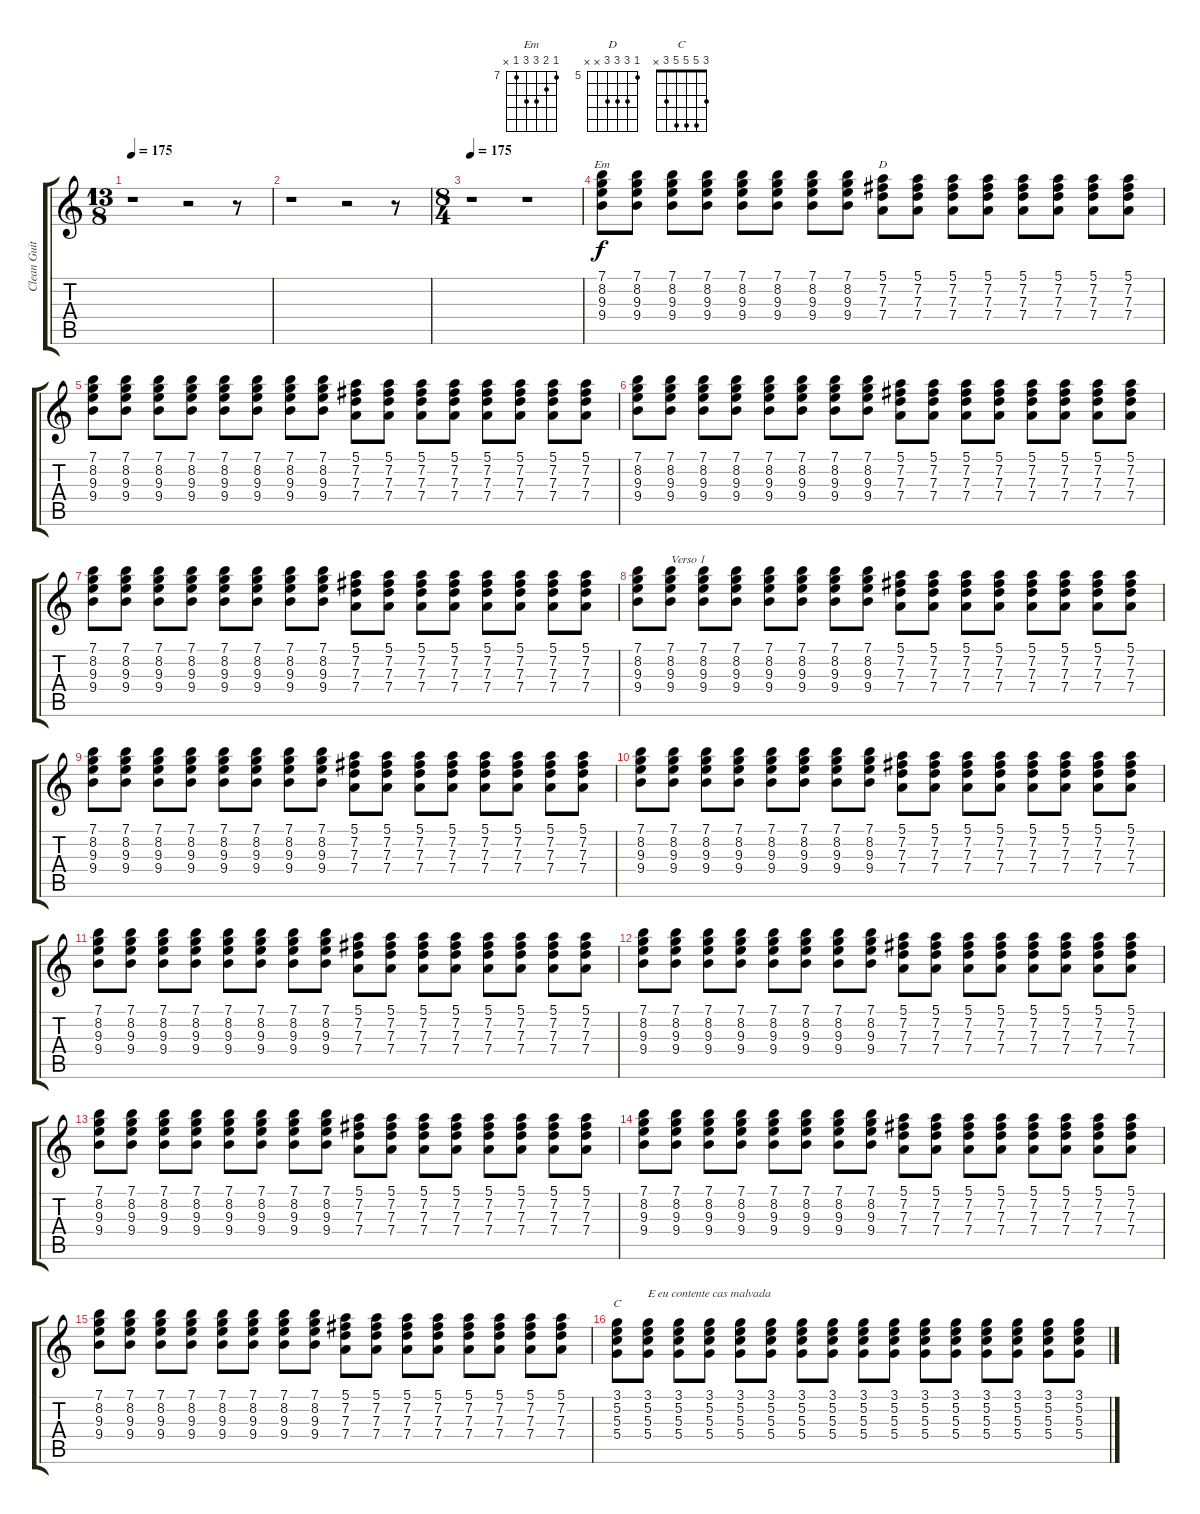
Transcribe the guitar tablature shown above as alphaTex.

\track ("Clean Guitar" "Clean Guit") {instrument electricguitarclean}
\staff {score tabs}
\tuning (E4 B3 G3 D3 A2 E2) {hide}
\chord ("Em" 7 8 9 9 7 x) {firstfret 7}
\chord ("D" 5 7 7 7 x x) {firstfret 5}
\chord ("C" 3 5 5 5 3 x)
\ts (13 8)
\tempo 175
\tempo 120
\tempo 175
\clef g2
\ks c
r.1{dy f instrument electricguitarclean} r.2 r.8 |
r.1 r.2 r.8 |
\ts (8 4)
\tempo 175
r.1 r.1 |
(7.1 8.2 9.3 9.4).8{ch "Em"} (7.1 8.2 9.3 9.4).8 (7.1 8.2 9.3 9.4).8 (7.1 8.2 9.3 9.4).8 (7.1 8.2 9.3 9.4).8 (7.1 8.2 9.3 9.4).8 (7.1 8.2 9.3 9.4).8 (7.1 8.2 9.3 9.4).8 (5.1 7.2 7.3 7.4).8{ch "D"} (5.1 7.2 7.3 7.4).8 (5.1 7.2 7.3 7.4).8 (5.1 7.2 7.3 7.4).8 (5.1 7.2 7.3 7.4).8 (5.1 7.2 7.3 7.4).8 (5.1 7.2 7.3 7.4).8 (5.1 7.2 7.3 7.4).8 |
(7.1 8.2 9.3 9.4).8 (7.1 8.2 9.3 9.4).8 (7.1 8.2 9.3 9.4).8 (7.1 8.2 9.3 9.4).8 (7.1 8.2 9.3 9.4).8 (7.1 8.2 9.3 9.4).8 (7.1 8.2 9.3 9.4).8 (7.1 8.2 9.3 9.4).8 (5.1 7.2 7.3 7.4).8 (5.1 7.2 7.3 7.4).8 (5.1 7.2 7.3 7.4).8 (5.1 7.2 7.3 7.4).8 (5.1 7.2 7.3 7.4).8 (5.1 7.2 7.3 7.4).8 (5.1 7.2 7.3 7.4).8 (5.1 7.2 7.3 7.4).8 |
(7.1 8.2 9.3 9.4).8 (7.1 8.2 9.3 9.4).8 (7.1 8.2 9.3 9.4).8 (7.1 8.2 9.3 9.4).8 (7.1 8.2 9.3 9.4).8 (7.1 8.2 9.3 9.4).8 (7.1 8.2 9.3 9.4).8 (7.1 8.2 9.3 9.4).8 (5.1 7.2 7.3 7.4).8 (5.1 7.2 7.3 7.4).8 (5.1 7.2 7.3 7.4).8 (5.1 7.2 7.3 7.4).8 (5.1 7.2 7.3 7.4).8 (5.1 7.2 7.3 7.4).8 (5.1 7.2 7.3 7.4).8 (5.1 7.2 7.3 7.4).8 |
(7.1 8.2 9.3 9.4).8 (7.1 8.2 9.3 9.4).8 (7.1 8.2 9.3 9.4).8 (7.1 8.2 9.3 9.4).8 (7.1 8.2 9.3 9.4).8 (7.1 8.2 9.3 9.4).8 (7.1 8.2 9.3 9.4).8 (7.1 8.2 9.3 9.4).8 (5.1 7.2 7.3 7.4).8 (5.1 7.2 7.3 7.4).8 (5.1 7.2 7.3 7.4).8 (5.1 7.2 7.3 7.4).8 (5.1 7.2 7.3 7.4).8 (5.1 7.2 7.3 7.4).8 (5.1 7.2 7.3 7.4).8 (5.1 7.2 7.3 7.4).8 |
(7.1 8.2 9.3 9.4).8 (7.1 8.2 9.3 9.4).8{txt "Verso 1"} (7.1 8.2 9.3 9.4).8 (7.1 8.2 9.3 9.4).8 (7.1 8.2 9.3 9.4).8 (7.1 8.2 9.3 9.4).8 (7.1 8.2 9.3 9.4).8 (7.1 8.2 9.3 9.4).8 (5.1 7.2 7.3 7.4).8 (5.1 7.2 7.3 7.4).8 (5.1 7.2 7.3 7.4).8 (5.1 7.2 7.3 7.4).8 (5.1 7.2 7.3 7.4).8 (5.1 7.2 7.3 7.4).8 (5.1 7.2 7.3 7.4).8 (5.1 7.2 7.3 7.4).8 |
(7.1 8.2 9.3 9.4).8 (7.1 8.2 9.3 9.4).8 (7.1 8.2 9.3 9.4).8 (7.1 8.2 9.3 9.4).8 (7.1 8.2 9.3 9.4).8 (7.1 8.2 9.3 9.4).8 (7.1 8.2 9.3 9.4).8 (7.1 8.2 9.3 9.4).8 (5.1 7.2 7.3 7.4).8 (5.1 7.2 7.3 7.4).8 (5.1 7.2 7.3 7.4).8 (5.1 7.2 7.3 7.4).8 (5.1 7.2 7.3 7.4).8 (5.1 7.2 7.3 7.4).8 (5.1 7.2 7.3 7.4).8 (5.1 7.2 7.3 7.4).8 |
(7.1 8.2 9.3 9.4).8 (7.1 8.2 9.3 9.4).8 (7.1 8.2 9.3 9.4).8 (7.1 8.2 9.3 9.4).8 (7.1 8.2 9.3 9.4).8 (7.1 8.2 9.3 9.4).8 (7.1 8.2 9.3 9.4).8 (7.1 8.2 9.3 9.4).8 (5.1 7.2 7.3 7.4).8 (5.1 7.2 7.3 7.4).8 (5.1 7.2 7.3 7.4).8 (5.1 7.2 7.3 7.4).8 (5.1 7.2 7.3 7.4).8 (5.1 7.2 7.3 7.4).8 (5.1 7.2 7.3 7.4).8 (5.1 7.2 7.3 7.4).8 |
(7.1 8.2 9.3 9.4).8 (7.1 8.2 9.3 9.4).8 (7.1 8.2 9.3 9.4).8 (7.1 8.2 9.3 9.4).8 (7.1 8.2 9.3 9.4).8 (7.1 8.2 9.3 9.4).8 (7.1 8.2 9.3 9.4).8 (7.1 8.2 9.3 9.4).8 (5.1 7.2 7.3 7.4).8 (5.1 7.2 7.3 7.4).8 (5.1 7.2 7.3 7.4).8 (5.1 7.2 7.3 7.4).8 (5.1 7.2 7.3 7.4).8 (5.1 7.2 7.3 7.4).8 (5.1 7.2 7.3 7.4).8 (5.1 7.2 7.3 7.4).8 |
(7.1 8.2 9.3 9.4).8 (7.1 8.2 9.3 9.4).8 (7.1 8.2 9.3 9.4).8 (7.1 8.2 9.3 9.4).8 (7.1 8.2 9.3 9.4).8 (7.1 8.2 9.3 9.4).8 (7.1 8.2 9.3 9.4).8 (7.1 8.2 9.3 9.4).8 (5.1 7.2 7.3 7.4).8 (5.1 7.2 7.3 7.4).8 (5.1 7.2 7.3 7.4).8 (5.1 7.2 7.3 7.4).8 (5.1 7.2 7.3 7.4).8 (5.1 7.2 7.3 7.4).8 (5.1 7.2 7.3 7.4).8 (5.1 7.2 7.3 7.4).8 |
(7.1 8.2 9.3 9.4).8 (7.1 8.2 9.3 9.4).8 (7.1 8.2 9.3 9.4).8 (7.1 8.2 9.3 9.4).8 (7.1 8.2 9.3 9.4).8 (7.1 8.2 9.3 9.4).8 (7.1 8.2 9.3 9.4).8 (7.1 8.2 9.3 9.4).8 (5.1 7.2 7.3 7.4).8 (5.1 7.2 7.3 7.4).8 (5.1 7.2 7.3 7.4).8 (5.1 7.2 7.3 7.4).8 (5.1 7.2 7.3 7.4).8 (5.1 7.2 7.3 7.4).8 (5.1 7.2 7.3 7.4).8 (5.1 7.2 7.3 7.4).8 |
(7.1 8.2 9.3 9.4).8 (7.1 8.2 9.3 9.4).8 (7.1 8.2 9.3 9.4).8 (7.1 8.2 9.3 9.4).8 (7.1 8.2 9.3 9.4).8 (7.1 8.2 9.3 9.4).8 (7.1 8.2 9.3 9.4).8 (7.1 8.2 9.3 9.4).8 (5.1 7.2 7.3 7.4).8 (5.1 7.2 7.3 7.4).8 (5.1 7.2 7.3 7.4).8 (5.1 7.2 7.3 7.4).8 (5.1 7.2 7.3 7.4).8 (5.1 7.2 7.3 7.4).8 (5.1 7.2 7.3 7.4).8 (5.1 7.2 7.3 7.4).8 |
(7.1 8.2 9.3 9.4).8 (7.1 8.2 9.3 9.4).8 (7.1 8.2 9.3 9.4).8 (7.1 8.2 9.3 9.4).8 (7.1 8.2 9.3 9.4).8 (7.1 8.2 9.3 9.4).8 (7.1 8.2 9.3 9.4).8 (7.1 8.2 9.3 9.4).8 (5.1 7.2 7.3 7.4).8 (5.1 7.2 7.3 7.4).8 (5.1 7.2 7.3 7.4).8 (5.1 7.2 7.3 7.4).8 (5.1 7.2 7.3 7.4).8 (5.1 7.2 7.3 7.4).8 (5.1 7.2 7.3 7.4).8 (5.1 7.2 7.3 7.4).8 |
(3.1 5.2 5.3 5.4).8{ch "C"} (3.1 5.2 5.3 5.4).8{txt "E eu contente cas malvada"} (3.1 5.2 5.3 5.4).8 (3.1 5.2 5.3 5.4).8 (3.1 5.2 5.3 5.4).8 (3.1 5.2 5.3 5.4).8 (3.1 5.2 5.3 5.4).8 (3.1 5.2 5.3 5.4).8 (3.1 5.2 5.3 5.4).8 (3.1 5.2 5.3 5.4).8 (3.1 5.2 5.3 5.4).8 (3.1 5.2 5.3 5.4).8 (3.1 5.2 5.3 5.4).8 (3.1 5.2 5.3 5.4).8 (3.1 5.2 5.3 5.4).8 (3.1 5.2 5.3 5.4).8
